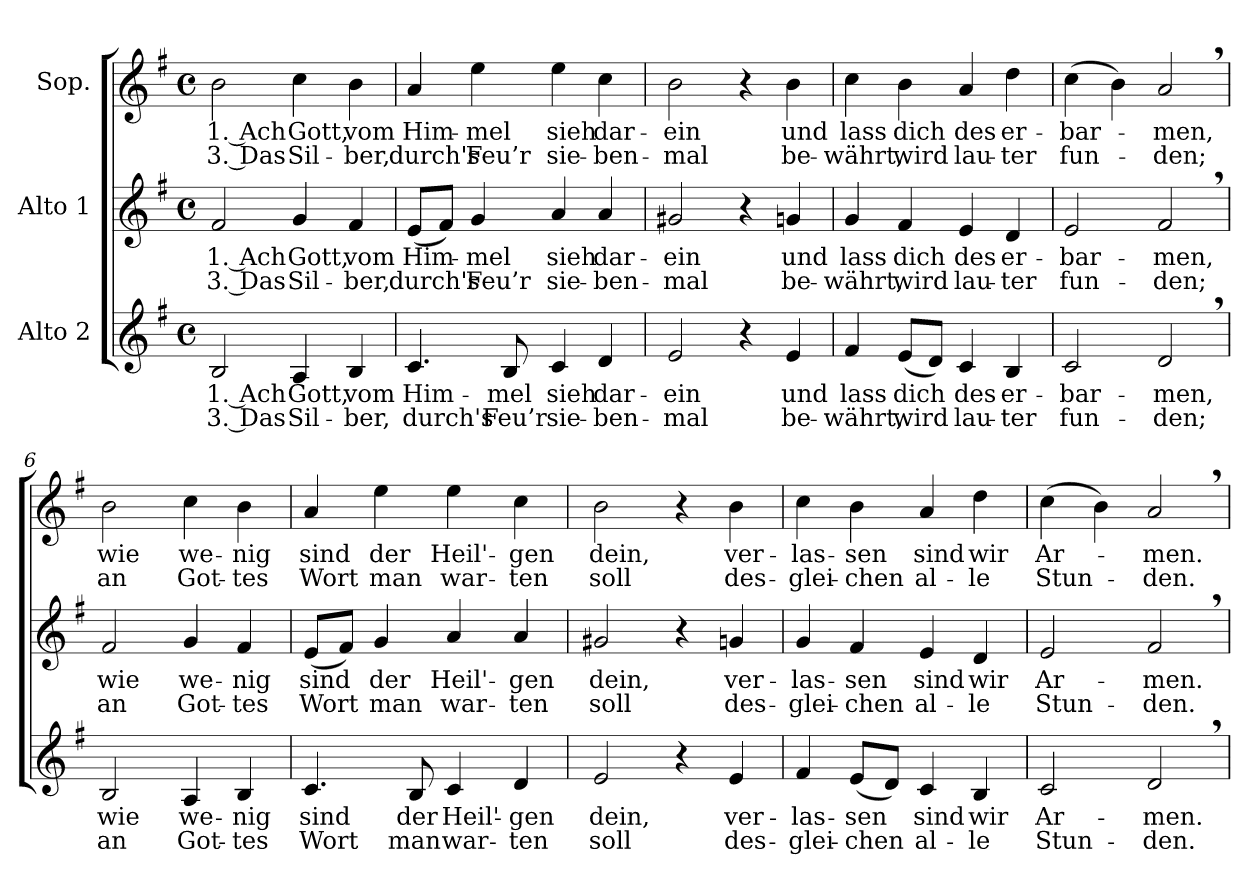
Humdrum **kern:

**kern	**text	**text	**kern	**text	**text	**kern	**text	**text
*part3	*part3	*part3	*part2	*part2	*part2	*part1	*part1	*part1
*staff3	*staff3	*staff3	*staff2	*staff2	*staff2	*staff1	*staff1	*staff1
*I"Alto 2	*	*	*I"Alto 1	*	*	*I"Sop.	*	*
*clefG2	*	*	*clefG2	*	*	*clefG2	*	*
*k[f#]	*	*	*k[f#]	*	*	*k[f#]	*	*
*G:	*	*	*G:	*	*	*G:	*	*
*M4/4	*	*	*M4/4	*	*	*M4/4	*	*
*met(c)	*	*	*met(c)	*	*	*met(c)	*	*
=1	=1	=1	=1	=1	=1	=1	=1	=1
!	!LO:LY:b	!LO:LY:b	!	!	!	!	!	!
!	!	!	!	!LO:LY:b	!LO:LY:b	!	!	!
!	!	!	!	!	!	!	!LO:LY:b	!LO:LY:b
2B/	1. Ach	3. Das	2f#/	1. Ach	3. Das	2b\	1. Ach	3. Das
!	!LO:LY:b	!LO:LY:b	!	!	!	!	!	!
!	!	!	!	!LO:LY:b	!LO:LY:b	!	!	!
!	!	!	!	!	!	!	!LO:LY:b	!LO:LY:b
4A/	Gott,	Sil-	4g/	Gott,	Sil-	4cc\	Gott,	Sil-
!	!LO:LY:b	!LO:LY:b	!	!	!	!	!	!
!	!	!	!	!LO:LY:b	!LO:LY:b	!	!	!
!	!	!	!	!	!	!	!LO:LY:b	!LO:LY:b
4B/	vom	-ber,	4f#/	vom	-ber,	4b\	vom	-ber,
=2	=2	=2	=2	=2	=2	=2	=2	=2
!	!LO:LY:b	!LO:LY:b	!	!	!	!	!	!
!	!	!	!	!LO:LY:b	!LO:LY:b	!	!	!
!	!	!	!	!	!	!	!LO:LY:b	!LO:LY:b
4.c/	Him-	durch's	(<8e/L	Him-	durch's	4a/	Him-	durch's
.	.	.	8f#/J)	.	.	.	.	.
!	!	!	!	!LO:LY:b	!LO:LY:b	!	!	!
!	!	!	!	!	!	!	!LO:LY:b	!LO:LY:b
.	.	.	4g/	-mel	Feu’r	4ee\	-mel	Feu’r
!	!LO:LY:b	!LO:LY:b	!	!	!	!	!	!
8B/	-mel	Feu’r	.	.	.	.	.	.
!	!LO:LY:b	!LO:LY:b	!	!	!	!	!	!
!	!	!	!	!LO:LY:b	!LO:LY:b	!	!	!
!	!	!	!	!	!	!	!LO:LY:b	!LO:LY:b
4c/	sieh	sie-	4a/	sieh	sie-	4ee\	sieh	sie-
!	!LO:LY:b	!LO:LY:b	!	!	!	!	!	!
!	!	!	!	!LO:LY:b	!LO:LY:b	!	!	!
!	!	!	!	!	!	!	!LO:LY:b	!LO:LY:b
4d/	dar-	-ben-	4a/	dar-	-ben-	4cc\	dar-	-ben-
=3	=3	=3	=3	=3	=3	=3	=3	=3
!	!LO:LY:b	!LO:LY:b	!	!	!	!	!	!
!	!	!	!	!LO:LY:b	!LO:LY:b	!	!	!
!	!	!	!	!	!	!	!LO:LY:b	!LO:LY:b
2e/	-ein	-mal	2g#X/	-ein	-mal	2b\	-ein	-mal
4r	.	.	4r	.	.	4r	.	.
!	!LO:LY:b	!LO:LY:b	!	!	!	!	!	!
!	!	!	!	!LO:LY:b	!LO:LY:b	!	!	!
!	!	!	!	!	!	!	!LO:LY:b	!LO:LY:b
4e/	und	be-	4gn/	und	be-	4b\	und	be-
!!LO:LB:g=z
=4	=4	=4	=4	=4	=4	=4	=4	=4
!	!LO:LY:b	!LO:LY:b	!	!	!	!	!	!
!	!	!	!	!LO:LY:b	!LO:LY:b	!	!	!
!	!	!	!	!	!	!	!LO:LY:b	!LO:LY:b
4f#/	lass	-währt,	4g/	lass	-währt,	4cc\	lass	-währt,
!	!LO:LY:b	!LO:LY:b	!	!	!	!	!	!
!	!	!	!	!LO:LY:b	!LO:LY:b	!	!	!
!	!	!	!	!	!	!	!LO:LY:b	!LO:LY:b
(<8e/L	dich	wird	4f#/	dich	wird	4b\	dich	wird
8d/J)	.	.	.	.	.	.	.	.
!	!LO:LY:b	!LO:LY:b	!	!	!	!	!	!
!	!	!	!	!LO:LY:b	!LO:LY:b	!	!	!
!	!	!	!	!	!	!	!LO:LY:b	!LO:LY:b
4c/	des	lau-	4e/	des	lau-	4a/	des	lau-
!	!LO:LY:b	!LO:LY:b	!	!	!	!	!	!
!	!	!	!	!LO:LY:b	!LO:LY:b	!	!	!
!	!	!	!	!	!	!	!LO:LY:b	!LO:LY:b
4B/	er-	-ter	4d/	er-	-ter	4dd\	er-	-ter
=5	=5	=5	=5	=5	=5	=5	=5	=5
!	!LO:LY:b	!LO:LY:b	!	!	!	!	!	!
!	!	!	!	!LO:LY:b	!LO:LY:b	!	!	!
!	!	!	!	!	!	!	!LO:LY:b	!LO:LY:b
2c/	-bar-	fun-	2e/	-bar-	fun-	(>4cc\	-bar-	fun-
.	.	.	.	.	.	4b\)	.	.
!	!LO:LY:b	!LO:LY:b	!	!	!	!	!	!
!	!	!	!	!LO:LY:b	!LO:LY:b	!	!	!
!	!	!	!	!	!	!	!LO:LY:b	!LO:LY:b
2d,>/	-men,	-den;	2f#,>/	-men,	-den;	2a,>/	-men,	-den;
=6	=6	=6	=6	=6	=6	=6	=6	=6
!	!LO:LY:b	!LO:LY:b	!	!	!	!	!	!
!	!	!	!	!LO:LY:b	!LO:LY:b	!	!	!
!	!	!	!	!	!	!	!LO:LY:b	!LO:LY:b
2B/	wie	an	2f#/	wie	an	2b\	wie	an
!	!LO:LY:b	!LO:LY:b	!	!	!	!	!	!
!	!	!	!	!LO:LY:b	!LO:LY:b	!	!	!
!	!	!	!	!	!	!	!LO:LY:b	!LO:LY:b
4A/	we-	Got-	4g/	we-	Got-	4cc\	we-	Got-
!	!LO:LY:b	!LO:LY:b	!	!	!	!	!	!
!	!	!	!	!LO:LY:b	!LO:LY:b	!	!	!
!	!	!	!	!	!	!	!LO:LY:b	!LO:LY:b
4B/	-nig	-tes	4f#/	-nig	-tes	4b\	-nig	-tes
=7	=7	=7	=7	=7	=7	=7	=7	=7
!	!LO:LY:b	!LO:LY:b	!	!	!	!	!	!
!	!	!	!	!LO:LY:b	!LO:LY:b	!	!	!
!	!	!	!	!	!	!	!LO:LY:b	!LO:LY:b
4.c/	sind	Wort	(<8e/L	sind	Wort	4a/	sind	Wort
.	.	.	8f#/J)	.	.	.	.	.
!	!	!	!	!LO:LY:b	!LO:LY:b	!	!	!
!	!	!	!	!	!	!	!LO:LY:b	!LO:LY:b
.	.	.	4g/	der	man	4ee\	der	man
!	!LO:LY:b	!LO:LY:b	!	!	!	!	!	!
8B/	der	man	.	.	.	.	.	.
!	!LO:LY:b	!LO:LY:b	!	!	!	!	!	!
!	!	!	!	!LO:LY:b	!LO:LY:b	!	!	!
!	!	!	!	!	!	!	!LO:LY:b	!LO:LY:b
4c/	Heil'-	war-	4a/	Heil'-	war-	4ee\	Heil'-	war-
!	!LO:LY:b	!LO:LY:b	!	!	!	!	!	!
!	!	!	!	!LO:LY:b	!LO:LY:b	!	!	!
!	!	!	!	!	!	!	!LO:LY:b	!LO:LY:b
4d/	-gen	-ten	4a/	-gen	-ten	4cc\	-gen	-ten
!!LO:LB:g=z
=8	=8	=8	=8	=8	=8	=8	=8	=8
!	!LO:LY:b	!LO:LY:b	!	!	!	!	!	!
!	!	!	!	!LO:LY:b	!LO:LY:b	!	!	!
!	!	!	!	!	!	!	!LO:LY:b	!LO:LY:b
2e/	dein,	soll	2g#X/	dein,	soll	2b\	dein,	soll
4r	.	.	4r	.	.	4r	.	.
!	!LO:LY:b	!LO:LY:b	!	!	!	!	!	!
!	!	!	!	!LO:LY:b	!LO:LY:b	!	!	!
!	!	!	!	!	!	!	!LO:LY:b	!LO:LY:b
4e/	ver-	des-	4gn/	ver-	des-	4b\	ver-	des-
=9	=9	=9	=9	=9	=9	=9	=9	=9
!	!LO:LY:b	!LO:LY:b	!	!	!	!	!	!
!	!	!	!	!LO:LY:b	!LO:LY:b	!	!	!
!	!	!	!	!	!	!	!LO:LY:b	!LO:LY:b
4f#/	-las-	-glei-	4g/	-las-	-glei-	4cc\	-las-	-glei-
!	!LO:LY:b	!LO:LY:b	!	!	!	!	!	!
!	!	!	!	!LO:LY:b	!LO:LY:b	!	!	!
!	!	!	!	!	!	!	!LO:LY:b	!LO:LY:b
(<8e/L	-sen	-chen	4f#/	-sen	-chen	4b\	-sen	-chen
8d/J)	.	.	.	.	.	.	.	.
!	!LO:LY:b	!LO:LY:b	!	!	!	!	!	!
!	!	!	!	!LO:LY:b	!LO:LY:b	!	!	!
!	!	!	!	!	!	!	!LO:LY:b	!LO:LY:b
4c/	sind	al-	4e/	sind	al-	4a/	sind	al-
!	!LO:LY:b	!LO:LY:b	!	!	!	!	!	!
!	!	!	!	!LO:LY:b	!LO:LY:b	!	!	!
!	!	!	!	!	!	!	!LO:LY:b	!LO:LY:b
4B/	wir	-le	4d/	wir	-le	4dd\	wir	-le
=10	=10	=10	=10	=10	=10	=10	=10	=10
!	!LO:LY:b	!LO:LY:b	!	!	!	!	!	!
!	!	!	!	!LO:LY:b	!LO:LY:b	!	!	!
!	!	!	!	!	!	!	!LO:LY:b	!LO:LY:b
2c/	Ar-	Stun-	2e/	Ar-	Stun-	(>4cc\	Ar-	Stun-
.	.	.	.	.	.	4b\)	.	.
!	!LO:LY:b	!LO:LY:b	!	!	!	!	!	!
!	!	!	!	!LO:LY:b	!LO:LY:b	!	!	!
!	!	!	!	!	!	!	!LO:LY:b	!LO:LY:b
2d,>/	-men.	-den.	2f#,>/	-men.	-den.	2a,>/	-men.	-den.
=	=	=	=	=	=	=	=	=
*-	*-	*-	*-	*-	*-	*-	*-	*-
